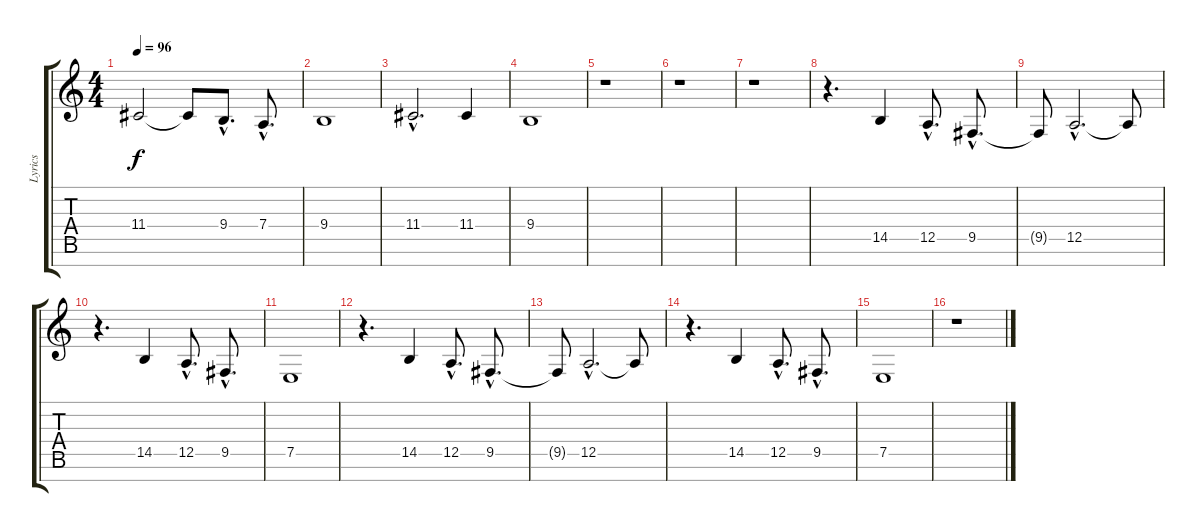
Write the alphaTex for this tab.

\track ("Lyrics" "Lyrics") {instrument electricgrandpiano}
\staff {score tabs}
\tuning (E4 B3 G3 D3 A2 E2 B1) {hide}
\ts (4 4)
\tempo 96
\clef g2
\ks c
11.4{t}.2{dy f} 11.4{t}.8 9.4{hac}.8{d} 7.4{hac}.8{d} |
9.4.1 |
11.4{hac}.2{d} 11.4.4 |
9.4.1 |
r.1 |
r.1 |
r.1 |
r.4{d} 14.5.4 12.5{hac}.8{d} 9.5{hac}.8{d} |
9.5{t}.8 12.5{hac}.2{d} 12.5{t}.8 |
r.4{d} 14.5.4 12.5{hac}.8{d} 9.5{hac}.8{d} |
7.5.1 |
r.4{d} 14.5.4 12.5{hac}.8{d} 9.5{hac}.8{d} |
9.5{t}.8 12.5{hac}.2{d} 12.5{t}.8 |
r.4{d} 14.5.4 12.5{hac}.8{d} 9.5{hac}.8{d} |
7.5.1 |
r.1
